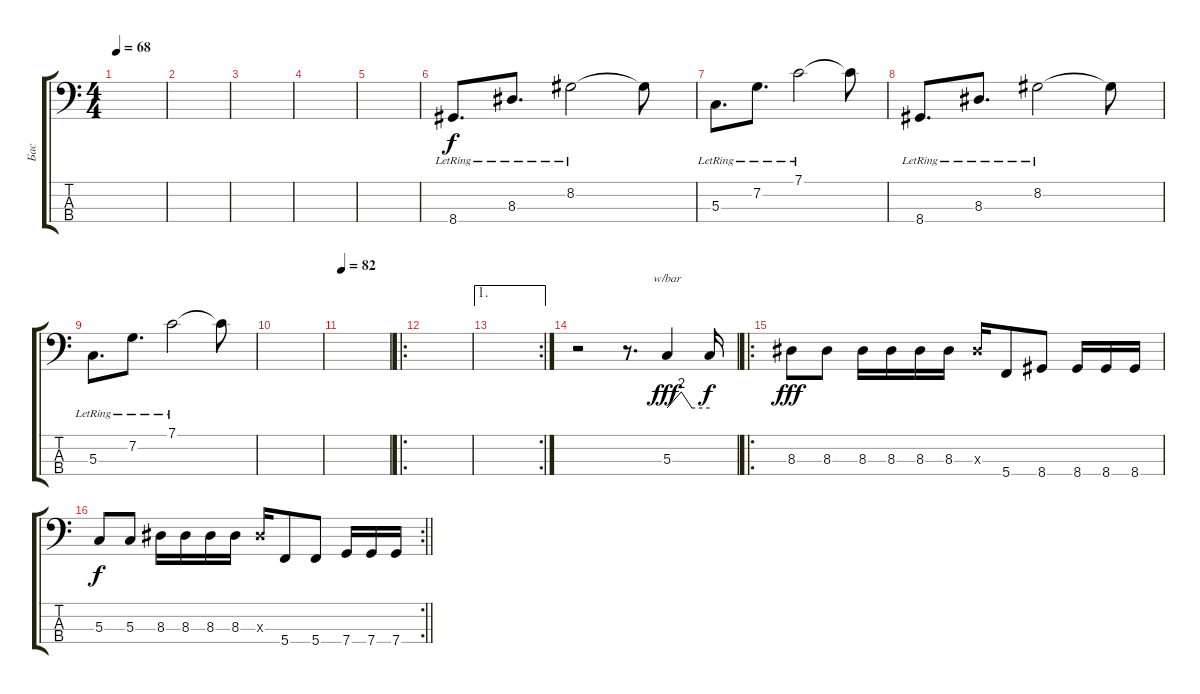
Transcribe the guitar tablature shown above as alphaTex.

\track ("Бас" "Бас") {instrument electricbassfinger}
\staff {score tabs}
\tuning (F2 C2 G1 C1) {hide}
\ts (4 4)
\tempo 68
\clef f4
\ks c
|
|
|
|
|
8.4{lr}.8{d} 8.3{lr}.8{d} 8.2{lr}.2 8.2{t}.8 |
5.3{lr}.8{d} 7.2{lr}.8{d} 7.1{lr}.2 7.1{t}.8 |
8.4{lr}.8{d} 8.3{lr}.8{d} 8.2{lr}.2 8.2{t}.8 |
5.3{lr}.8{d} 7.2{lr}.8{d} 7.1{lr}.2 7.1{t}.8 |
|
\tempo 82
|
\ro
|
\ae 1
\rc 2
|
r.2 r.8{d} 5.3.4{tbe (custom default 0 0 20 8 35 0 60 0) dy fff} 5.3{t}.16{dy f} |
\ro
8.3.8{dy fff} 8.3.8 8.3.16 8.3.16 8.3.16 8.3.16 8.3{x}.16 5.4.8 8.4.8 8.4.16 8.4.16 8.4.16 |
\rc 2
\barLineRight lightlight
5.3.8{dy f} 5.3.8 8.3.16 8.3.16 8.3.16 8.3.16 8.3{x}.16 5.4.8 5.4.8 7.4.16 7.4.16 7.4.16
